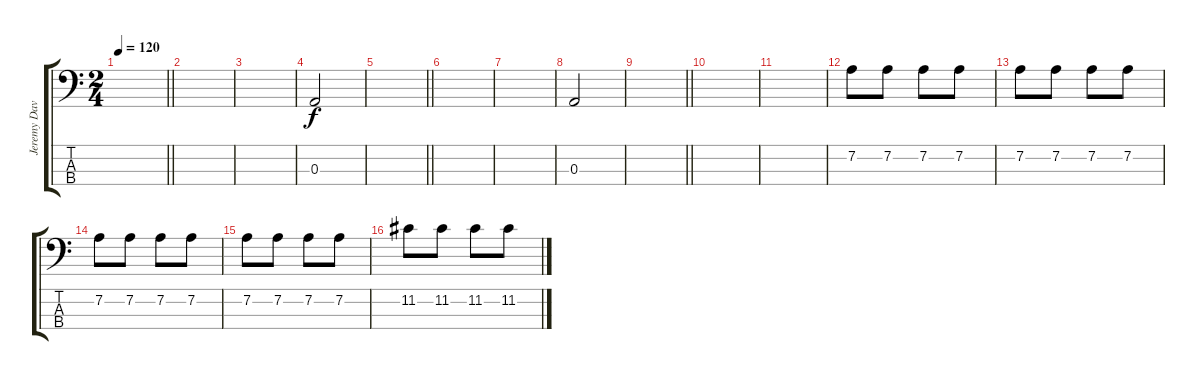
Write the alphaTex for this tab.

\track ("Jeremy Davis" "Jeremy Dav") {instrument electricbassfinger}
\staff {score tabs}
\tuning (G2 D2 A1 E1) {hide}
\ts (2 4)
\tempo 120
\clef f4
\barLineRight lightlight
\ks c
|
|
|
0.3.2 |
\barLineRight lightlight
|
|
|
0.3.2 |
\barLineRight lightlight
|
|
|
7.2.8 7.2.8 7.2.8 7.2.8 |
7.2.8 7.2.8 7.2.8 7.2.8 |
7.2.8 7.2.8 7.2.8 7.2.8 |
7.2.8 7.2.8 7.2.8 7.2.8 |
11.2.8 11.2.8 11.2.8 11.2.8
